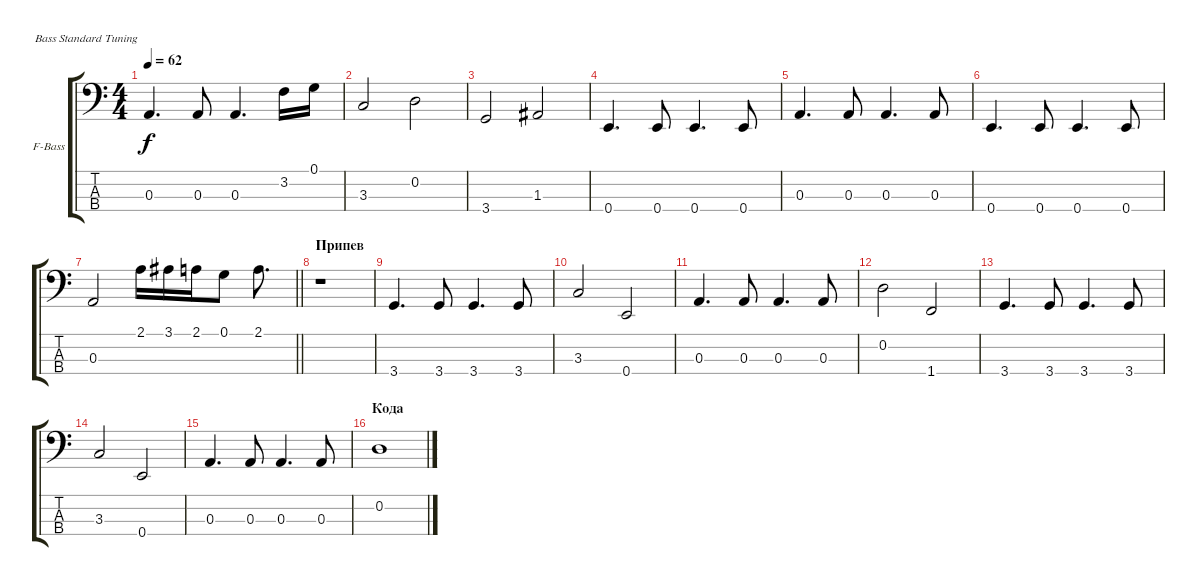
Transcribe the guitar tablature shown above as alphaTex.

\bracketExtendMode groupsimilarinstruments
\firstSystemTrackNameOrientation horizontal
\otherSystemsTrackNameOrientation horizontal
\track ("Бас" "F-Bass") {instrument fretlessbass}
\staff {score tabs}
\tuning (G2 D2 A1 E1)
\ts (4 4)
\tempo 62
\clef f4
\ks c
0.3.4{d dy f} 0.3.8 0.3.4{d} 3.2.16 0.1.16 |
3.3.2 0.2.2 |
3.4.2 1.3.2 |
0.4.4{d} 0.4.8 0.4.4{d} 0.4.8 |
0.3.4{d} 0.3.8 0.3.4{d} 0.3.8 |
0.4.4{d} 0.4.8 0.4.4{d} 0.4.8 |
\barLineRight lightlight
0.3.2 2.1.16 3.1.16 2.1.16 0.1.8 2.1.8{d} |
\section ("" "Припев")
r.1 |
3.4.4{d} 3.4.8 3.4.4{d} 3.4.8 |
3.3.2 0.4.2 |
0.3.4{d} 0.3.8 0.3.4{d} 0.3.8 |
0.2.2 1.4.2 |
3.4.4{d} 3.4.8 3.4.4{d} 3.4.8 |
3.3.2 0.4.2 |
0.3.4{d} 0.3.8 0.3.4{d} 0.3.8 |
\section ("" "Кода")
0.2.1
